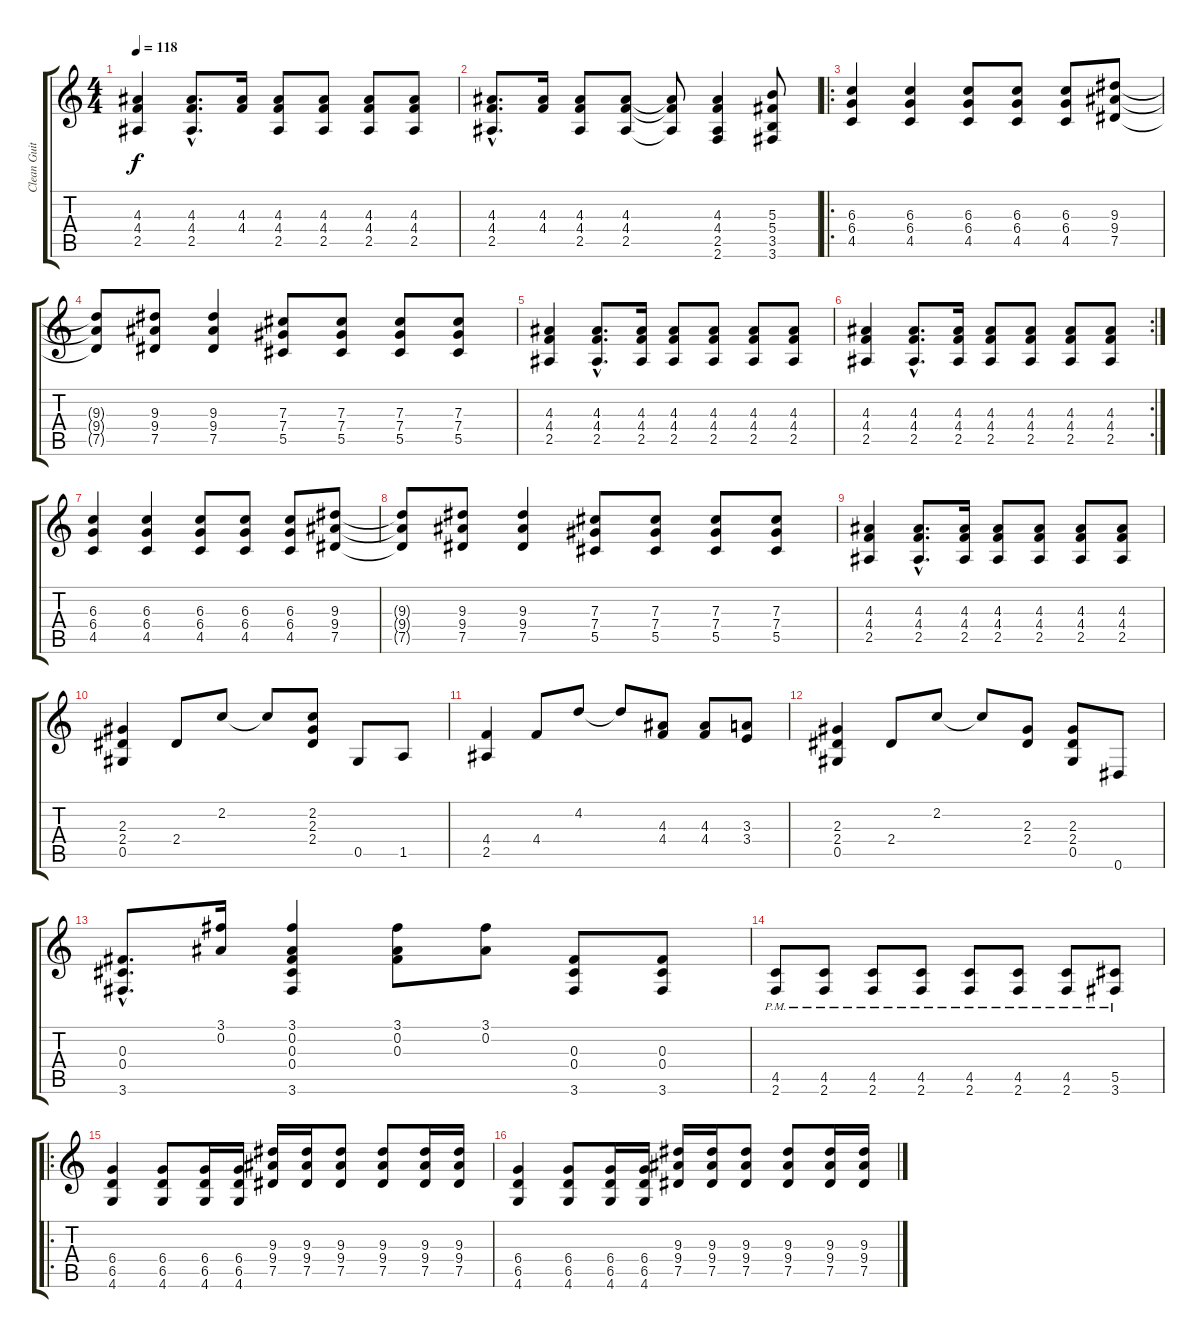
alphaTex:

\track ("Clean Guitar" "Clean Guit") {instrument electricguitarclean}
\staff {score tabs}
\tuning (Eb4 Bb3 Gb3 Db3 Ab2 Eb2) {hide}
\ts (4 4)
\tempo 118
\clef g2
\ks c
(4.3 4.4 2.5).4{dy f instrument distortionguitar} (4.3{hac} 4.4{hac} 2.5{hac}).8{d} (4.3 4.4).16 (4.3 4.4 2.5).8 (4.3 4.4 2.5).8 (4.3 4.4 2.5).8 (4.3 4.4 2.5).8 |
(4.3{hac} 4.4{hac} 2.5{hac}).8{d} (4.3 4.4).16 (4.3 4.4 2.5).8 (4.3 4.4 2.5).8 (4.3{t} 4.4{t} 2.5{t}).8 (4.3 4.4 2.5 2.6).4 (5.3 5.4 3.5 3.6).8 |
\ro
(6.3 6.4 4.5).4{instrument overdrivenguitar} (6.3 6.4 4.5).4 (6.3 6.4 4.5).8 (6.3 6.4 4.5).8 (6.3 6.4 4.5).8 (9.3 9.4 7.5).8 |
(9.3{t} 9.4{t} 7.5{t}).8 (9.3 9.4 7.5).8 (9.3 9.4 7.5).4 (7.3 7.4 5.5).8 (7.3 7.4 5.5).8 (7.3 7.4 5.5).8 (7.3 7.4 5.5).8 |
(4.3 4.4 2.5).4 (4.3{hac} 4.4{hac} 2.5{hac}).8{d} (4.3 4.4 2.5).16 (4.3 4.4 2.5).8 (4.3 4.4 2.5).8 (4.3 4.4 2.5).8 (4.3 4.4 2.5).8 |
\rc 2
(4.3 4.4 2.5).4 (4.3{hac} 4.4{hac} 2.5{hac}).8{d} (4.3 4.4 2.5).16 (4.3 4.4 2.5).8 (4.3 4.4 2.5).8 (4.3 4.4 2.5).8 (4.3 4.4 2.5).8 |
(6.3 6.4 4.5).4{instrument overdrivenguitar} (6.3 6.4 4.5).4 (6.3 6.4 4.5).8 (6.3 6.4 4.5).8 (6.3 6.4 4.5).8 (9.3 9.4 7.5).8 |
(9.3{t} 9.4{t} 7.5{t}).8 (9.3 9.4 7.5).8 (9.3 9.4 7.5).4 (7.3 7.4 5.5).8 (7.3 7.4 5.5).8 (7.3 7.4 5.5).8 (7.3 7.4 5.5).8 |
(4.3 4.4 2.5).4 (4.3{hac} 4.4{hac} 2.5{hac}).8{d} (4.3 4.4 2.5).16 (4.3 4.4 2.5).8 (4.3 4.4 2.5).8 (4.3 4.4 2.5).8 (4.3 4.4 2.5).8 |
(2.3 2.4 0.5).4 2.4.8 2.2.8 2.2{t}.8 (2.2 2.3 2.4).8 0.5.8 1.5.8 |
(4.4 2.5).4 4.4.8 4.2.8 4.2{t}.8 (4.3 4.4).8 (4.3 4.4).8 (3.3 3.4).8 |
(2.3 2.4 0.5).4 2.4.8 2.2.8 2.2{t}.8 (2.3 2.4).8 (2.3 2.4 0.5).8 0.6.8 |
(0.3{hac} 0.4{hac} 3.6{hac}).8{d} (3.1 0.2).16 (3.1 0.2 0.3 0.4 3.6).4 (3.1 0.2 0.3).8 (3.1 0.2).8 (0.3 0.4 3.6).8 (0.3 0.4 3.6).8 |
(4.5{pm} 2.6{pm}).8 (4.5{pm} 2.6{pm}).8 (4.5{pm} 2.6{pm}).8 (4.5{pm} 2.6{pm}).8 (4.5{pm} 2.6{pm}).8 (4.5{pm} 2.6{pm}).8 (4.5{pm} 2.6{pm}).8 (5.5{pm} 3.6{pm}).8 |
\ro
(6.4 6.5 4.6).4{instrument distortionguitar} (6.4 6.5 4.6).8 (6.4 6.5 4.6).16 (6.4 6.5 4.6).16 (9.3 9.4 7.5).16 (9.3 9.4 7.5).16 (9.3 9.4 7.5).8 (9.3 9.4 7.5).8 (9.3 9.4 7.5).16 (9.3 9.4 7.5).16 |
(6.4 6.5 4.6).4{instrument distortionguitar} (6.4 6.5 4.6).8 (6.4 6.5 4.6).16 (6.4 6.5 4.6).16 (9.3 9.4 7.5).16 (9.3 9.4 7.5).16 (9.3 9.4 7.5).8 (9.3 9.4 7.5).8 (9.3 9.4 7.5).16 (9.3 9.4 7.5).16
